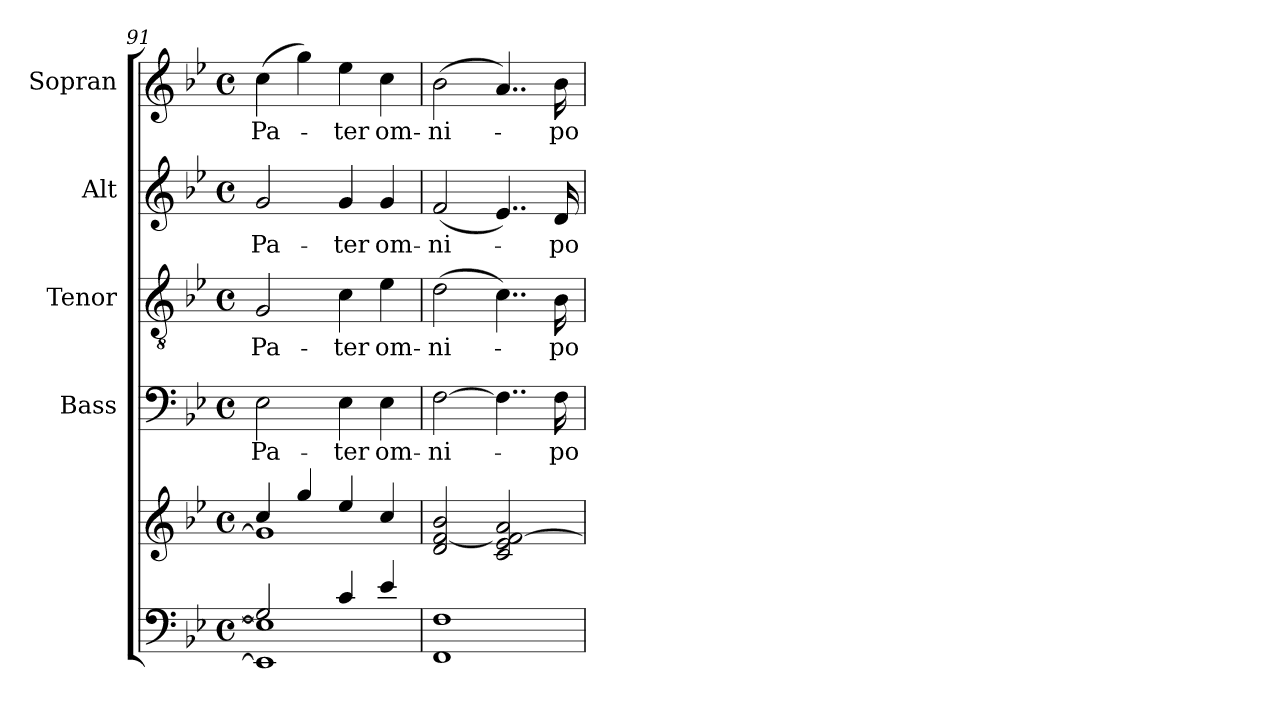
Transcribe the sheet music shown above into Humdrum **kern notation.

**kern	**kern	**kern	**text	**kern	**text	**kern	**text	**kern	**text
*part5	*part5	*part4	*part4	*part3	*part3	*part2	*part2	*part1	*part1
*staff6	*staff5	*staff4	*staff4	*staff3	*staff3	*staff2	*staff2	*staff1	*staff1
*	*	*I"Bass	*	*I"Tenor	*	*I"Alt	*	*I"Sopran	*
*	*	*I'B.	*	*I'T.	*	*I'A.	*	*I'S.	*
*clefF4	*clefG2	*clefF4	*	*clefGv2	*	*clefG2	*	*clefG2	*
*k[b-e-]	*k[b-e-]	*k[b-e-]	*	*k[b-e-]	*	*k[b-e-]	*	*k[b-e-]	*
*B-:	*B-:	*B-:	*	*B-:	*	*B-:	*	*B-:	*
*M4/4	*M4/4	*M4/4	*	*M4/4	*	*M4/4	*	*M4/4	*
*met(c)	*met(c)	*met(c)	*	*met(c)	*	*met(c)	*	*met(c)	*
=91	=91	=91	=91	=91	=91	=91	=91	=91	=91
*^	*^	*	*	*	*	*	*	*	*
!	!	!	!	!	!LO:LY:b	!	!LO:LY:b	!	!LO:LY:b	!	!LO:LY:b
2G/]	1EE-] 1E-]	4cc/	1g]	2E-\	Pa-	2G/	Pa-	2g/	Pa-	(>4cc\	Pa-
.	.	4gg/	.	.	.	.	.	.	.	4gg\)	.
!	!	!	!	!	!LO:LY:b	!	!LO:LY:b	!	!LO:LY:b	!	!LO:LY:b
4c/	.	4ee-/	.	4E-\	-ter	4c\	-ter	4g/	-ter	4ee-\	-ter
!	!	!	!	!	!LO:LY:b	!	!LO:LY:b	!	!LO:LY:b	!	!LO:LY:b
4e-/	.	4cc/	.	4E-\	om-	4e-\	om-	4g/	om-	4cc\	om-
*	*	*v	*v	*	*	*	*	*	*	*	*
=92	=92	=92	=92	=92	=92	=92	=92	=92	=92	=92
!	!	!	!	!LO:LY:b	!	!LO:LY:b	!	!LO:LY:b	!	!LO:LY:b
1F	1FF	2d/ [2f/ 2b-/	[2F\	-ni-	(>2d\	-ni-	(<2f/	-ni-	(>2b-\	-ni-
.	.	2c/ 2e-/ 2f/_ 2a/	4..F\]	.	4..c\)	.	4..e-/)	.	4..a/)	.
!	!	!	!	!LO:LY:b	!	!LO:LY:b	!	!LO:LY:b	!	!LO:LY:b
.	.	.	16F\	-po-	16B-\	-po-	16d/	-po-	16b-\	-po-
*v	*v	*	*	*	*	*	*	*	*	*
=	=	=	=	=	=	=	=	=	=
*-	*-	*-	*-	*-	*-	*-	*-	*-	*-
